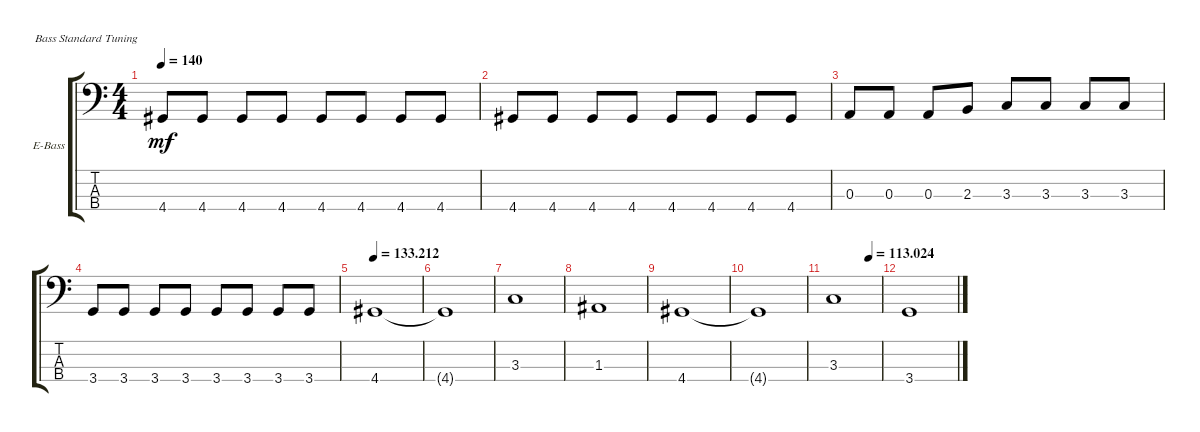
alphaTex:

\defaultSystemsLayout 4
\bracketExtendMode groupsimilarinstruments
\firstSystemTrackNameOrientation horizontal
\otherSystemsTrackNameOrientation horizontal
\track ("Бас" "E-Bass") {instrument electricbassfinger}
\staff {score tabs}
\tuning (G2 D2 A1 E1)
\ts (4 4)
\tempo 140
\clef f4
\ks c
4.4.8{dy mf} 4.4.8 4.4.8 4.4.8 4.4.8 4.4.8 4.4.8 4.4.8 |
4.4.8 4.4.8 4.4.8 4.4.8 4.4.8 4.4.8 4.4.8 4.4.8 |
0.3.8 0.3.8 0.3.8 2.3.8 3.3.8 3.3.8 3.3.8 3.3.8 |
3.4.8 3.4.8 3.4.8 3.4.8 3.4.8 3.4.8 3.4.8 3.4.8 |
\tempo
133.212 4.4.1 |
4.4{t}.1 |
3.3.1 |
1.3.1 |
4.4.1 |
4.4{t}.1 |
\tempo (113.024 0.75)
3.3.1 |
3.4.1
